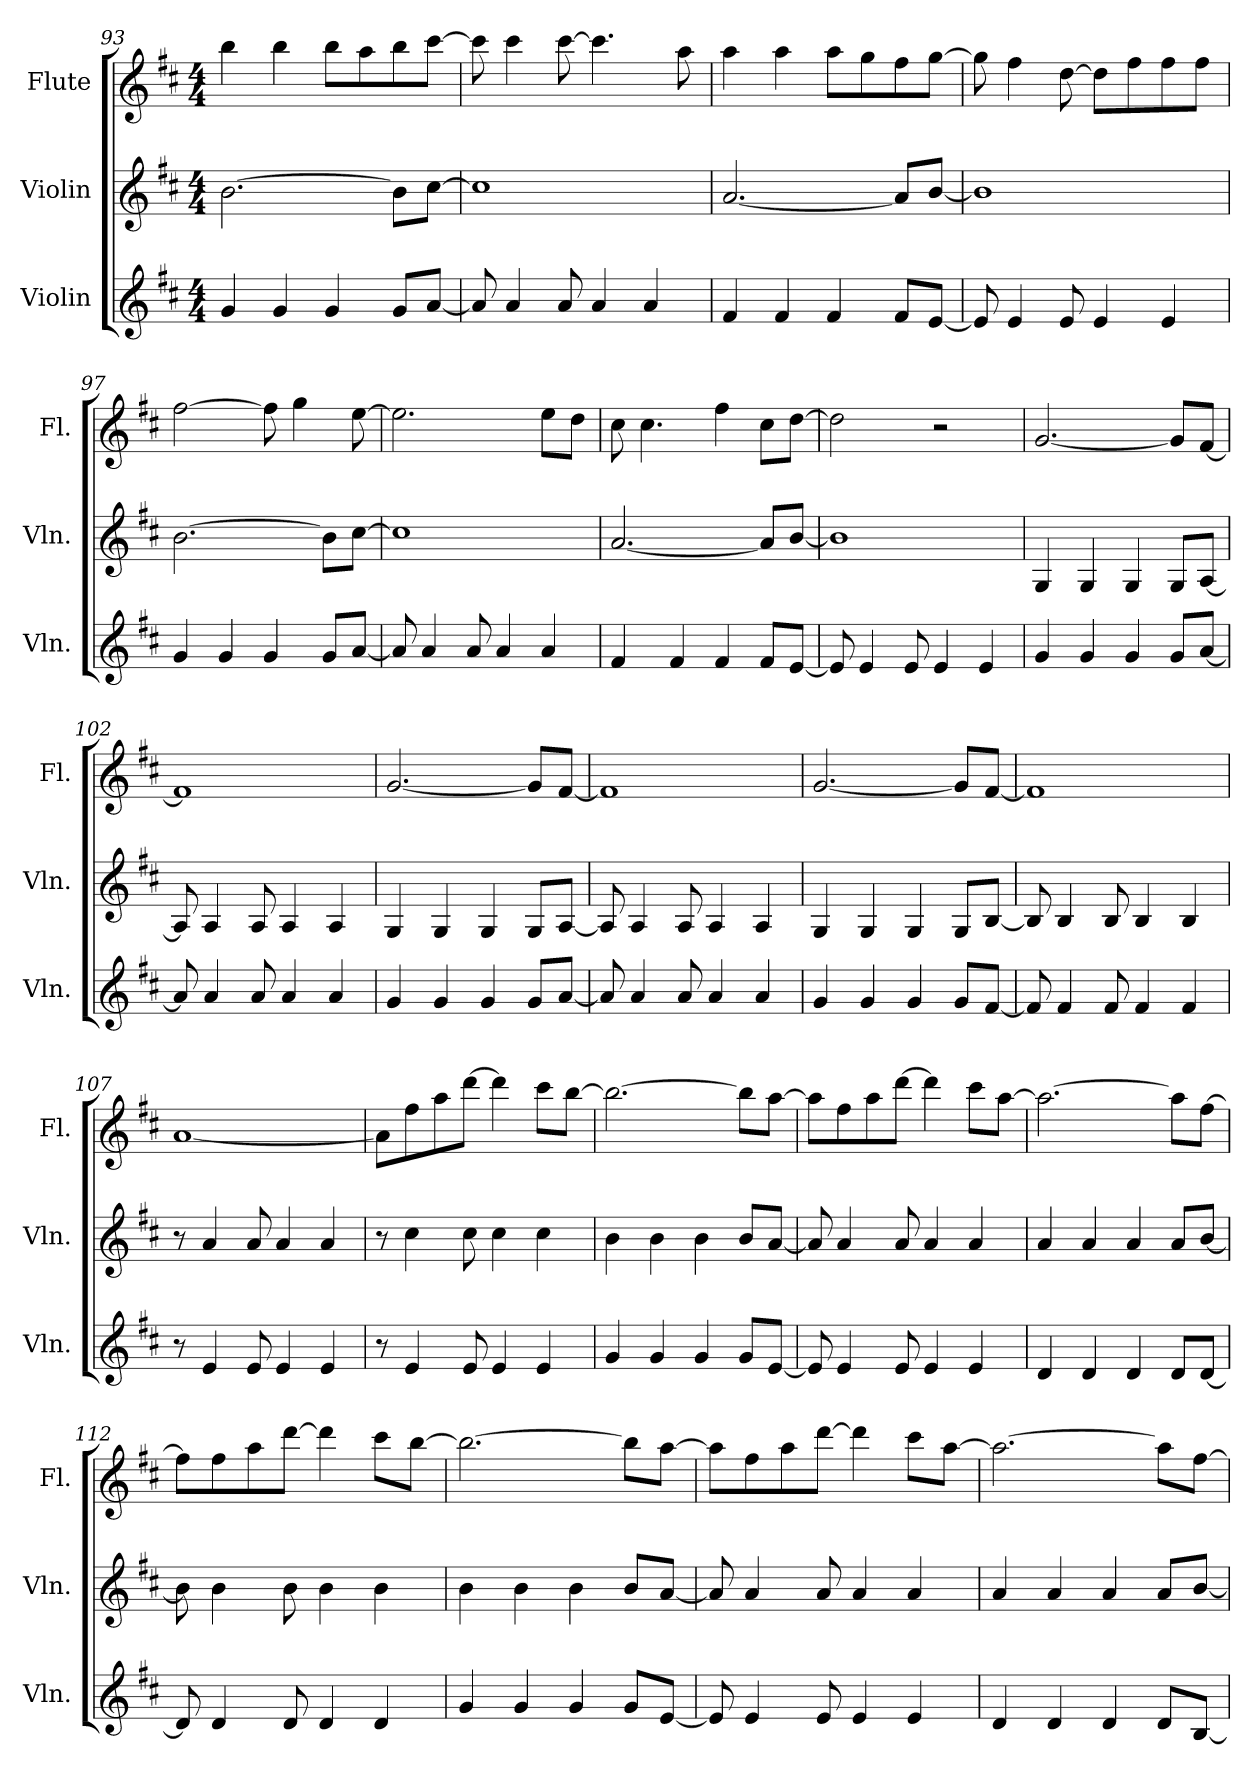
**kern	**kern	**kern
*part3	*part2	*part1
*staff3	*staff2	*staff1
*I"Violin	*I"Violin	*I"Flute
*I'Vln.	*I'Vln.	*I'Fl.
*clefG2	*clefG2	*clefG2
*k[f#c#]	*k[f#c#]	*k[f#c#]
*M4/4	*M4/4	*M4/4
=93	=93	=93
4g/	[2.b\	4bb\
4g/	.	4bb\
4g/	.	8bb\L
.	.	8aa\
8g/L	8b\L]	8bb\
[8a/J	[8cc#\J	[8ccc#\J
=94	=94	=94
8a/]	1cc#]	8ccc#\]
4a/	.	4ccc#\
8a/	.	[8ccc#\
4a/	.	4.ccc#\]
4a/	.	.
.	.	8aa\
=95	=95	=95
4f#/	[2.a/	4aa\
4f#/	.	4aa\
4f#/	.	8aa\L
.	.	8gg\
8f#/L	8a/L]	8ff#\
[8e/J	[8b/J	[8gg\J
!!LO:LB:g=z
=96	=96	=96
8e/]	1b]	8gg\]
4e/	.	4ff#\
8e/	.	[8dd\
4e/	.	8dd\L]
.	.	8ff#\
4e/	.	8ff#\
.	.	8ff#\J
=97	=97	=97
4g/	[2.b\	[2ff#\
4g/	.	.
4g/	.	8ff#\]
.	.	4gg\
8g/L	8b\L]	.
[8a/J	[8cc#\J	[8ee\
=98	=98	=98
8a/]	1cc#]	2.ee\]
4a/	.	.
8a/	.	.
4a/	.	.
4a/	.	8ee\L
.	.	8dd\J
=99	=99	=99
4f#/	[2.a/	8cc#\
.	.	4.cc#\
4f#/	.	.
4f#/	.	4ff#\
8f#/L	8a/L]	8cc#\L
[8e/J	[8b/J	[8dd\J
=100	=100	=100
8e/]	1b]	2dd\]
4e/	.	.
8e/	.	.
4e/	.	2r
4e/	.	.
=101	=101	=101
4g/	4G/	[2.g/
4g/	4G/	.
4g/	4G/	.
8g/L	8G/L	8g/L]
[8a/J	[8A/J	[8f#/J
!!LO:PB:g=z
=102	=102	=102
8a/]	8A/]	1f#]
4a/	4A/	.
8a/	8A/	.
4a/	4A/	.
4a/	4A/	.
=103	=103	=103
4g/	4G/	[2.g/
4g/	4G/	.
4g/	4G/	.
8g/L	8G/L	8g/L]
[8a/J	[8A/J	[8f#/J
=104	=104	=104
8a/]	8A/]	1f#]
4a/	4A/	.
8a/	8A/	.
4a/	4A/	.
4a/	4A/	.
=105	=105	=105
4g/	4G/	[2.g/
4g/	4G/	.
4g/	4G/	.
8g/L	8G/L	8g/L]
[8f#/J	[8B/J	[8f#/J
=106	=106	=106
8f#/]	8B/]	1f#]
4f#/	4B/	.
8f#/	8B/	.
4f#/	4B/	.
4f#/	4B/	.
!!LO:LB:g=z
=107	=107	=107
8r	8r	[1a
4e/	4a/	.
8e/	8a/	.
4e/	4a/	.
4e/	4a/	.
=108	=108	=108
8r	8r	8a\L]
4e/	4cc#\	8ff#\
.	.	8aa\
8e/	8cc#\	[8ddd\J
4e/	4cc#\	4ddd\]
4e/	4cc#\	8ccc#\L
.	.	[8bb\J
=109	=109	=109
4g/	4b\	2.bb\_
4g/	4b\	.
4g/	4b\	.
8g/L	8b/L	8bb\L]
[8e/J	[8a/J	[8aa\J
=110	=110	=110
8e/]	8a/]	8aa\L]
4e/	4a/	8ff#\
.	.	8aa\
8e/	8a/	[8ddd\J
4e/	4a/	4ddd\]
4e/	4a/	8ccc#\L
.	.	[8aa\J
=111	=111	=111
4d/	4a/	2.aa\_
4d/	4a/	.
4d/	4a/	.
8d/L	8a/L	8aa\L]
[8d/J	[8b/J	[8ff#\J
!!LO:LB:g=z
=112	=112	=112
8d/]	8b\]	8ff#\L]
4d/	4b\	8ff#\
.	.	8aa\
8d/	8b\	[8ddd\J
4d/	4b\	4ddd\]
4d/	4b\	8ccc#\L
.	.	[8bb\J
=113	=113	=113
4g/	4b\	2.bb\_
4g/	4b\	.
4g/	4b\	.
8g/L	8b/L	8bb\L]
[8e/J	[8a/J	[8aa\J
=114	=114	=114
8e/]	8a/]	8aa\L]
4e/	4a/	8ff#\
.	.	8aa\
8e/	8a/	[8ddd\J
4e/	4a/	4ddd\]
4e/	4a/	8ccc#\L
.	.	[8aa\J
=115	=115	=115
4d/	4a/	2.aa\_
4d/	4a/	.
4d/	4a/	.
8d/L	8a/L	8aa\L]
[8B/J	[8b/J	[8ff#\J
=	=	=
*-	*-	*-
